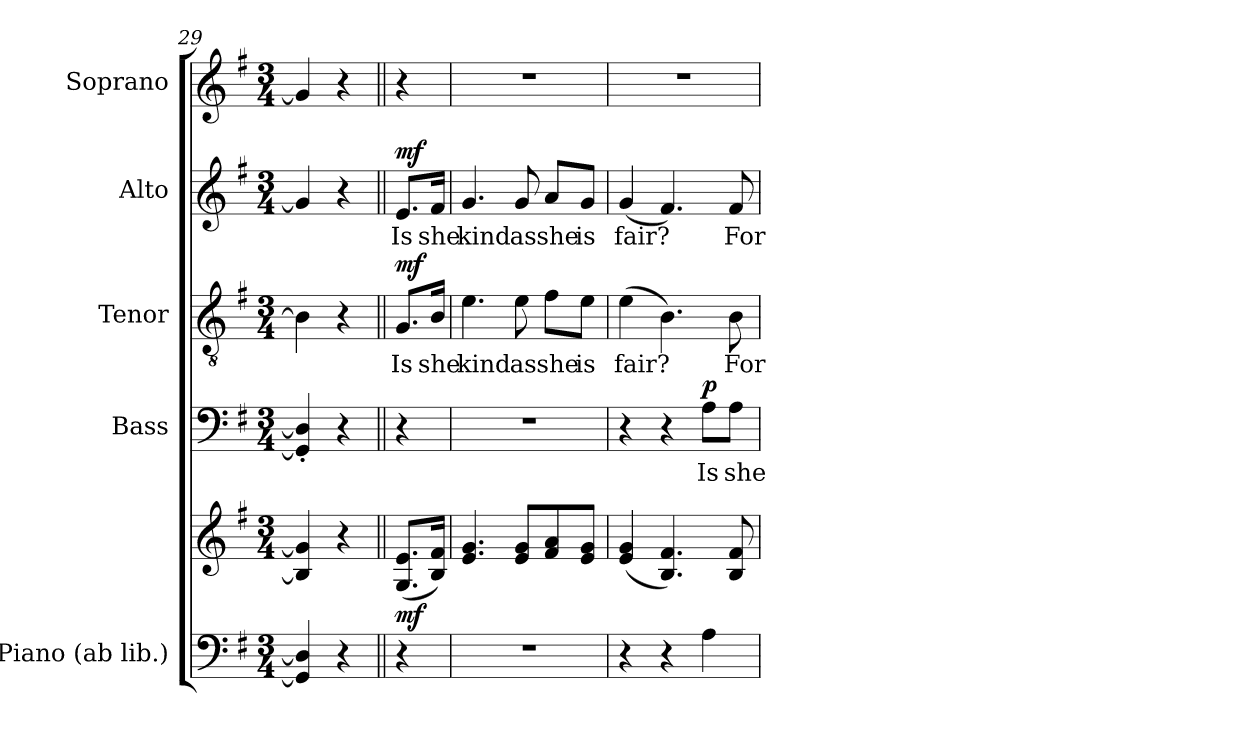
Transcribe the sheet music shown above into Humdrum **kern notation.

**kern	**kern	**dynam	**kern	**text	**dynam	**kern	**text	**dynam	**kern	**text	**dynam	**kern
*part5	*part5	*part5	*part4	*part4	*part4	*part3	*part3	*part3	*part2	*part2	*part2	*part1
*staff6	*staff5	*staff5/6	*staff4	*staff4	*staff4	*staff3	*staff3	*staff3	*staff2	*staff2	*staff2	*staff1
*I"Piano (ab lib.)	*	*	*I"Bass	*	*	*I"Tenor	*	*	*I"Alto	*	*	*I"Soprano
*I'Pno.	*	*	*I'B.	*	*	*I'T.	*	*	*I'A.	*	*	*I'S.
*clefF4	*clefG2	*	*clefF4	*	*	*clefGv2	*	*	*clefG2	*	*	*clefG2
*	*	*	*	*	*	*ITrd7c12	*	*	*	*	*	*
*k[f#]	*k[f#]	*	*k[f#]	*	*	*k[f#]	*	*	*k[f#]	*	*	*k[f#]
*G:	*G:	*	*G:	*	*	*G:	*	*	*G:	*	*	*G:
*M3/4	*M3/4	*	*M3/4	*	*	*M3/4	*	*	*M3/4	*	*	*M3/4
=29	=29	=29	=29	=29	=29	=29	=29	=29	=29	=29	=29	=29
4GGi/] 4Di]	4Bi/] 4gi]	.	4GGi/]' 4Di]'	.	.	4BBi\]	.	.	4gi/]	.	.	4gi/]
4r	4r	.	4r	.	.	4r	.	.	4r	.	.	4r
=30||	=30||	=30||	=30||	=30||	=30||	=30||	=30||	=30||	=30||	=30||	=30||	=30||
!	!	!	!	!	!	!	!LO:LY:b:color=#000000	!	!	!	!	!
!	!	!	!	!	!	!	!	!	!	!LO:LY:b:color=#000000	!	!
4r	(8.Gi/ 8.eiL	mf	4r	.	.	8.GGi/L	Is	mf	8.ei/L	Is	mf	4r
!	!	!	!	!	!	!	!LO:LY:b:color=#000000	!	!	!	!	!
!	!	!	!	!	!	!	!	!	!	!LO:LY:b:color=#000000	!	!
.	16Bi/ 16f#iJk)	.	.	.	.	16BBi/Jk	she	.	16f#i/Jk	she	.	.
=31	=31	=31	=31	=31	=31	=31	=31	=31	=31	=31	=31	=31
!LO:N:vis=1	!	!	!LO:N:vis=1	!	!	!	!	!	!	!	!	!
!	!	!	!	!	!	!	!LO:LY:b:color=#000000	!	!	!	!	!
!	!	!	!	!	!	!	!	!	!	!LO:LY:b:color=#000000	!	!LO:N:vis=1
2.r	4.ei/ 4.gi	.	2.r	.	.	4.Ei\	kind	.	4.gi/	kind	.	2.r
!	!	!	!	!	!	!	!LO:LY:b:color=#000000	!	!	!	!	!
!	!	!	!	!	!	!	!	!	!	!LO:LY:b:color=#000000	!	!
.	8ei/ 8giL	.	.	.	.	8Ei\	as	.	8gi/	as	.	.
!	!	!	!	!	!	!	!LO:LY:b:color=#000000	!	!	!	!	!
!	!	!	!	!	!	!	!	!	!	!LO:LY:b:color=#000000	!	!
.	8f#i/ 8ai	.	.	.	.	8F#i\L	she	.	8ai/L	she	.	.
!	!	!	!	!	!	!	!LO:LY:b:color=#000000	!	!	!	!	!
!	!	!	!	!	!	!	!	!	!	!LO:LY:b:color=#000000	!	!
.	8ei/ 8giJ	.	.	.	.	8Ei\J	is	.	8gi/J	is	.	.
=32	=32	=32	=32	=32	=32	=32	=32	=32	=32	=32	=32	=32
!	!	!	!	!	!	!	!LO:LY:b:color=#000000	!	!	!	!	!
!	!	!	!	!	!	!	!	!	!	!LO:LY:b:color=#000000	!	!LO:N:vis=1
4r	(4ei/ 4gi	.	4r	.	.	(4Ei\	fair?	.	(4gi/	fair?	.	2.r
4r	4.Bi/ 4.f#i)	.	4r	.	.	4.BBi\)	.	.	4.f#i/)	.	.	.
!	!	!	!	!LO:LY:b:color=#000000	!	!	!	!	!	!	!	!
4Ai\	.	.	8Ai\L	Is	p	.	.	.	.	.	.	.
!	!	!	!	!LO:LY:b:color=#000000	!	!	!	!	!	!	!	!
!	!	!	!	!	!	!	!LO:LY:b:color=#000000	!	!	!	!	!
!	!	!	!	!	!	!	!	!	!	!LO:LY:b:color=#000000	!	!
.	8Bi/ 8f#i	.	8Ai\J	she	.	8BBi\	For	.	8f#i/	For	.	.
=	=	=	=	=	=	=	=	=	=	=	=	=
*-	*-	*-	*-	*-	*-	*-	*-	*-	*-	*-	*-	*-
